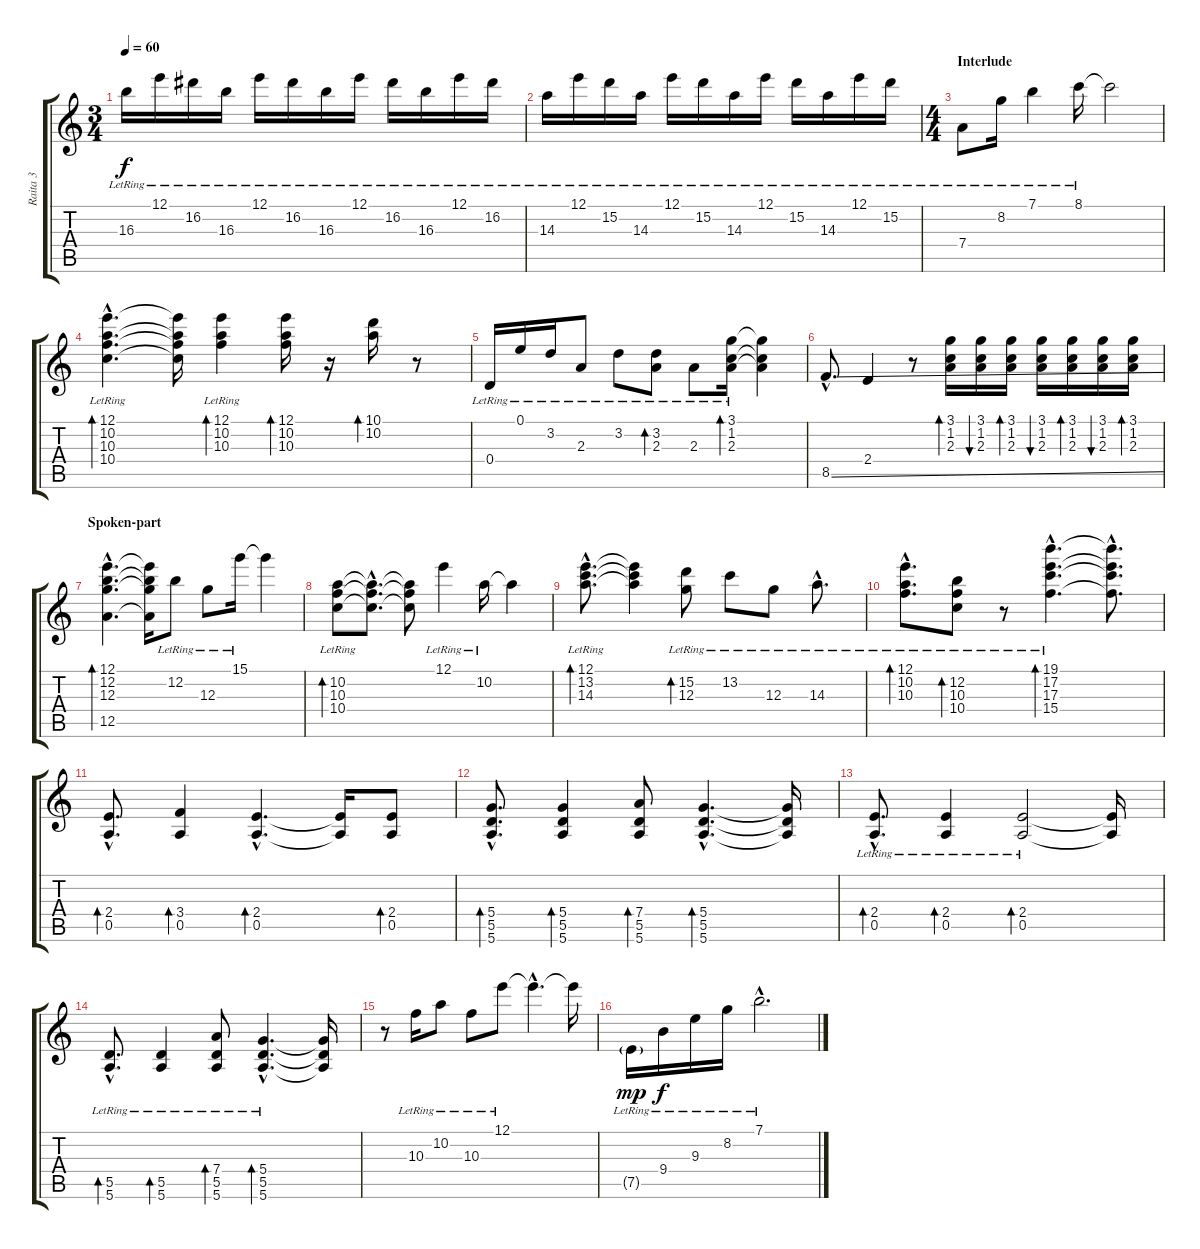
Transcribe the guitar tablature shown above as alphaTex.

\track ("Raita 3" "Raita 3") {instrument acousticguitarsteel}
\staff {score tabs}
\tuning (E4 B3 G3 D3 A2 E2) {hide}
\ts (3 4)
\tempo 60
\clef g2
\ks c
16.3{lr}.16{dy f} 12.1{lr}.16 16.2{lr}.16 16.3{lr}.16 12.1{lr}.16 16.2{lr}.16 16.3{lr}.16 12.1{lr}.16 16.2{lr}.16 16.3{lr}.16 12.1{lr}.16 16.2{lr}.16 |
14.3{lr}.16 12.1{lr}.16 15.2{lr}.16 14.3{lr}.16 12.1{lr}.16 15.2{lr}.16 14.3{lr}.16 12.1{lr}.16 15.2{lr}.16 14.3{lr}.16 12.1{lr}.16 15.2{lr}.16 |
\ts (4 4)
\section ("" "Interlude")
7.4{lr}.8 8.2{lr}.16 7.1{lr}.4 8.1{lr}.16 8.1{t}.2 |
(12.1{hac lr} 10.2{hac lr} 10.3{hac lr} 10.4{hac lr}).4{d bd 120} (12.1{t} 10.2{t} 10.3{t} 10.4{t}).16 (12.1{lr} 10.2{lr} 10.3{lr}).4{bd 120} (12.1 10.2 10.3).16{bd 120} r.16 (10.1 10.2).16{bd 120} r.8 |
0.4{lr}.16 0.1{lr}.16 3.2{lr}.16 2.3{lr}.8 3.2{lr}.8 (3.2{lr} 2.3{lr}).8{bd 120} 2.3{lr}.8 (3.1{lr} 1.2{lr} 2.3{lr}).16{bd 120} (3.1{t} 1.2{t} 2.3{t}).4 |
8.5{ss hac}.8{d} 2.4.4 r.8 (3.1 1.2 2.3).16{bd 60} (3.1 1.2 2.3).16{bu 60} (3.1 1.2 2.3).16{bd 60} (3.1 1.2 2.3).16{bu 60} (3.1 1.2 2.3).16{bd 60} (3.1 1.2 2.3).16{bu 60} (3.1 1.2 2.3).16{bd 60} |
\section ("" "Spoken-part")
(12.1{hac} 12.2{hac} 12.3{hac} 12.5{hac}).4{d bd 120} (12.1{t} 12.2{t} 12.3{t} 12.5{t}).16 12.2{lr}.8 12.3{lr}.8 15.1{lr}.16 15.1{t}.4 |
(10.2{lr} 10.3{lr} 10.4{lr}).8{bd 120} (10.2{hac t} 10.3{hac t} 10.4{hac t}).8{d} (10.2{t} 10.3{t} 10.4{t}).8 12.1{lr}.4 10.2{lr}.16 10.2{t}.4 |
(12.1{hac lr} 13.2{hac lr} 14.3{hac lr}).8{d bd 120} (12.1{t} 13.2{t} 14.3{t}).4 (15.2{lr} 12.3{lr}).8{bd 120} 13.2{lr}.8 12.3{lr}.8 14.3{hac lr}.8{d} |
(12.1{hac lr} 10.2{hac lr} 10.3{hac lr}).8{d bd 120} (12.2{lr} 10.3{lr} 10.4{lr}).8{bd 120} r.8 (19.1{hac lr} 17.2{hac lr} 17.3{hac lr} 15.4{hac lr}).4{d bd 120} (19.1{hac t} 17.2{hac t} 17.3{hac t} 15.4{hac t}).8{d} |
(2.4{hac} 0.5{hac}).8{d bd 120} (3.4 0.5).4{bd 120} (2.4{hac} 0.5{hac}).4{d bd 120} (2.4{t} 0.5{t}).16 (2.4 0.5).8{bd 120} |
(5.4{hac} 5.5{hac} 5.6{hac}).8{d bd 120} (5.4 5.5 5.6).4{bd 120} (7.4 5.5 5.6).8{bd 120} (5.4{hac} 5.5{hac} 5.6{hac}).4{d bd 120} (5.4{t} 5.5{t} 5.6{t}).16 |
(2.4{hac lr} 0.5{hac lr}).8{d bd 120} (2.4{lr} 0.5{lr}).4{bd 120} (2.4{lr} 0.5{lr}).2{bd 120} (2.4{t} 0.5{t}).16 |
(5.5{hac lr} 5.6{hac lr}).8{d bd 120} (5.5{lr} 5.6{lr}).4{bd 120} (7.4{lr} 5.5{lr} 5.6{lr}).8{bd 120} (5.4{hac lr} 5.5{hac lr} 5.6{hac lr}).4{d bd 120} (5.4{t} 5.5{t} 5.6{t}).16 |
r.8 10.3{lr}.16 10.2{lr}.8 10.3{lr}.8 12.1{lr}.8 12.1{hac t}.4{d} 12.1{t}.16 |
7.5{g lr}.16{dy mp} 9.4{lr}.16{dy f} 9.3{lr}.16 8.2{lr}.16 7.1{hac lr}.2{d}
